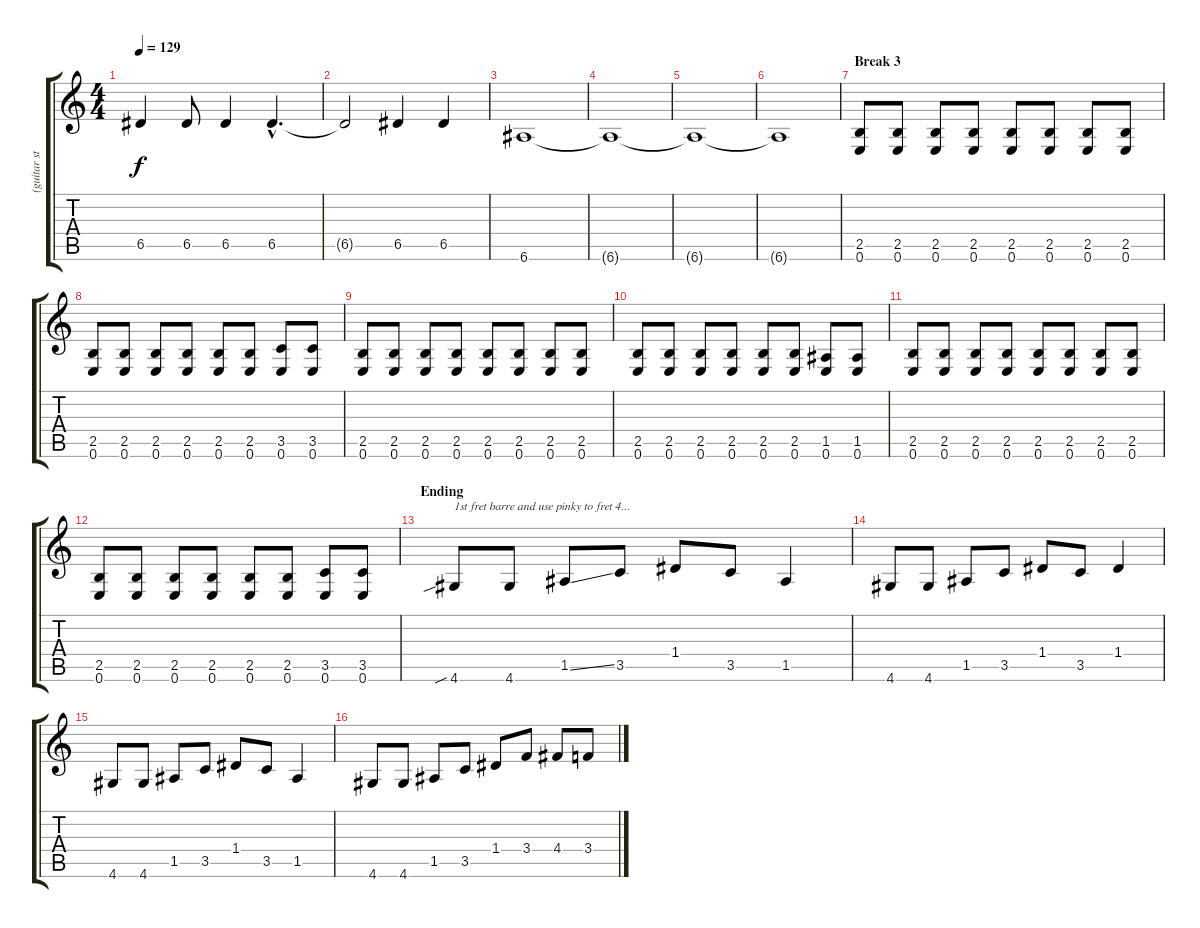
\track ("(guitar stereo fx)" "(guitar st") {instrument electricguitarclean}
\staff {score tabs}
\tuning (E4 B3 G3 D3 A2 E2) {hide}
\ts (4 4)
\tempo 129
\clef g2
\ks c
6.5.4{dy f} 6.5.8 6.5.4 6.5{hac}.4{d} |
6.5{t}.2 6.5.4 6.5.4 |
6.6.1 |
6.6{t}.1 |
6.6{t}.1 |
6.6{t}.1 |
\section ("" "Break 3")
(2.5 0.6).8 (2.5 0.6).8 (2.5 0.6).8 (2.5 0.6).8 (2.5 0.6).8 (2.5 0.6).8 (2.5 0.6).8 (2.5 0.6).8 |
(2.5 0.6).8 (2.5 0.6).8 (2.5 0.6).8 (2.5 0.6).8 (2.5 0.6).8 (2.5 0.6).8 (3.5 0.6).8 (3.5 0.6).8 |
(2.5 0.6).8 (2.5 0.6).8 (2.5 0.6).8 (2.5 0.6).8 (2.5 0.6).8 (2.5 0.6).8 (2.5 0.6).8 (2.5 0.6).8 |
(2.5 0.6).8 (2.5 0.6).8 (2.5 0.6).8 (2.5 0.6).8 (2.5 0.6).8 (2.5 0.6).8 (1.5 0.6).8 (1.5 0.6).8 |
(2.5 0.6).8 (2.5 0.6).8 (2.5 0.6).8 (2.5 0.6).8 (2.5 0.6).8 (2.5 0.6).8 (2.5 0.6).8 (2.5 0.6).8 |
(2.5 0.6).8 (2.5 0.6).8 (2.5 0.6).8 (2.5 0.6).8 (2.5 0.6).8 (2.5 0.6).8 (3.5 0.6).8 (3.5 0.6).8 |
\section ("" "Ending")
4.6{sib}.8{txt "1st fret barre and use pinky to fret 4..." volume 12} 4.6.8 1.5{ss}.8 3.5.8 1.4.8 3.5.8 1.5.4 |
4.6.8 4.6.8 1.5.8 3.5.8 1.4.8 3.5.8 1.4.4 |
4.6.8 4.6.8 1.5.8 3.5.8 1.4.8 3.5.8 1.5.4 |
4.6.8 4.6.8 1.5.8 3.5.8 1.4.8 3.4.8 4.4.8 3.4.8
